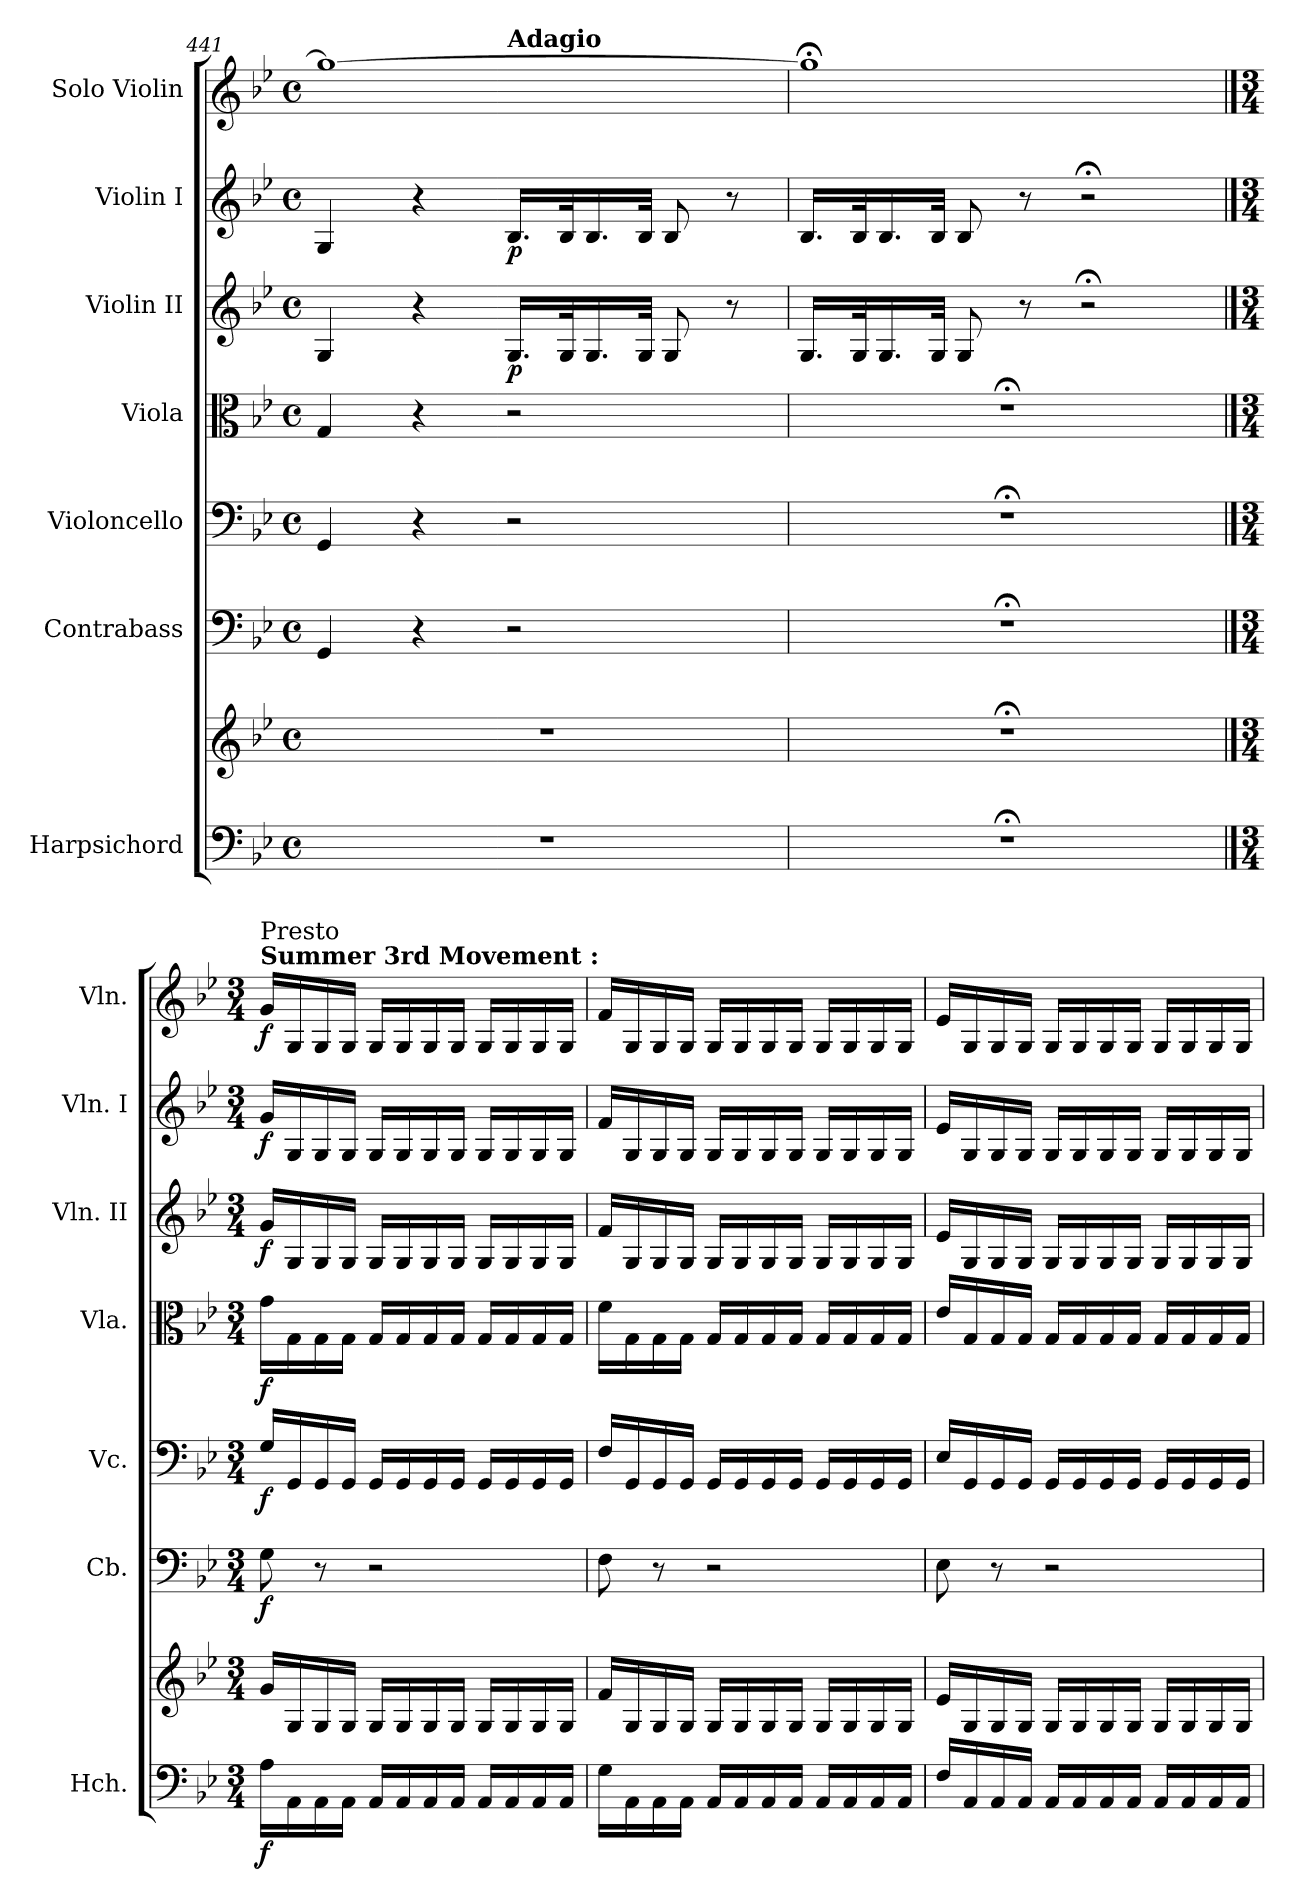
**kern	**kern	**dynam	**kern	**dynam	**kern	**dynam	**kern	**dynam	**kern	**dynam	**kern	**dynam	**kern	**dynam
*part7	*part7	*part7	*part6	*part6	*part5	*part5	*part4	*part4	*part3	*part3	*part2	*part2	*part1	*part1
*staff8	*staff7	*staff7/8	*staff6	*staff6	*staff5	*staff5	*staff4	*staff4	*staff3	*staff3	*staff2	*staff2	*staff1	*staff1
*I"Harpsichord	*	*	*I"Contrabass	*	*I"Violoncello	*	*I"Viola	*	*I"Violin II	*	*I"Violin I	*	*I"Solo Violin	*
*I'Hch.	*	*	*I'Cb.	*	*I'Vc.	*	*I'Vla.	*	*I'Vln. II	*	*I'Vln. I	*	*I'Vln.	*
*clefF4	*clefG2	*	*clefF4	*	*clefF4	*	*clefC3	*	*clefG2	*	*clefG2	*	*clefG2	*
*	*	*	*ITrd7c12	*	*	*	*	*	*	*	*	*	*	*
*k[b-e-]	*k[b-e-]	*	*k[b-e-]	*	*k[b-e-]	*	*k[b-e-]	*	*k[b-e-]	*	*k[b-e-]	*	*k[b-e-]	*
*M4/4	*M4/4	*	*M4/4	*	*M4/4	*	*M4/4	*	*M4/4	*	*M4/4	*	*M4/4	*
*met(c)	*met(c)	*	*met(c)	*	*met(c)	*	*met(c)	*	*met(c)	*	*met(c)	*	*met(c)	*
=441	=441	=441	=441	=441	=441	=441	=441	=441	=441	=441	=441	=441	=441	=441
*	*	*	*	*	*	*	*	*	*	*	*	*	*^	*
1r	1r	.	4GGG/	.	4GG/	.	4G/	.	4G/	.	4G/	.	1gg_	2ryy	.
.	.	.	4r	.	4r	.	4r	.	4r	.	4r	.	.	.	.
!	!	!	!	!	!	!	!	!	!	!	!	!	!	!LO:TX:a:B:t=Adagio	!
!	!	!	!	!	!	!	!	!	!	!LO:DY:b	!	!LO:DY:b	!	!	!
.	.	.	2r	.	2r	.	2r	.	16.G/LL	p	16.B-/LL	p	.	2ryy	.
.	.	.	.	.	.	.	.	.	32G/K	.	32B-/K	.	.	.	.
.	.	.	.	.	.	.	.	.	16.G/	.	16.B-/	.	.	.	.
.	.	.	.	.	.	.	.	.	32G/JJk	.	32B-/JJk	.	.	.	.
.	.	.	.	.	.	.	.	.	8G/	.	8B-/	.	.	.	.
.	.	.	.	.	.	.	.	.	8r	.	8r	.	.	.	.
*	*	*	*	*	*	*	*	*	*	*	*	*	*v	*v	*
!!LO:PB:g=z
=442	=442	=442	=442	=442	=442	=442	=442	=442	=442	=442	=442	=442	=442	=442
1r;<	1r;<	.	1r;<	.	1r;<	.	1r;<	.	16.G/LL	.	16.B-/LL	.	1gg;<Z]	.
.	.	.	.	.	.	.	.	.	32G/K	.	32B-/K	.	.	.
.	.	.	.	.	.	.	.	.	16.G/	.	16.B-/	.	.	.
.	.	.	.	.	.	.	.	.	32G/JJk	.	32B-/JJk	.	.	.
.	.	.	.	.	.	.	.	.	8G/	.	8B-/	.	.	.
.	.	.	.	.	.	.	.	.	8r	.	8r	.	.	.
.	.	.	.	.	.	.	.	.	2r;<	.	2r;<	.	.	.
==443	==443	==443	==443	==443	==443	==443	==443	==443	==443	==443	==443	==443	==443	==443
*M3/4	*M3/4	*	*M3/4	*	*M3/4	*	*M3/4	*	*M3/4	*	*M3/4	*	*M3/4	*
!	!	!	!	!	!	!	!	!	!	!	!	!	!LO:TX:a:B:t=Summer 3rd Movement &colon;	!
!	!	!	!	!	!	!	!	!	!	!	!	!	!LO:TX:t=Presto	!
!	!	!LO:DY:b=2	!	!LO:DY:b	!	!LO:DY:b	!	!LO:DY:b	!	!LO:DY:b	!	!LO:DY:b	!	!LO:DY:b
16A\LL	16g/LL	f	8GG\	f	16G/LL	f	16g\LL	f	16g/LL	f	16g/LL	f	16g/LL	f
16AA\	16G/	.	.	.	16GG/	.	16G\	.	16G/	.	16G/	.	16G/	.
16AA\	16G/	.	8r	.	16GG/	.	16G\	.	16G/	.	16G/	.	16G/	.
16AA\JJ	16G/JJ	.	.	.	16GG/JJ	.	16G\JJ	.	16G/JJ	.	16G/JJ	.	16G/JJ	.
16AA/LL	16G/LL	.	2r	.	16GG/LL	.	16G/LL	.	16G/LL	.	16G/LL	.	16G/LL	.
16AA/	16G/	.	.	.	16GG/	.	16G/	.	16G/	.	16G/	.	16G/	.
16AA/	16G/	.	.	.	16GG/	.	16G/	.	16G/	.	16G/	.	16G/	.
16AA/JJ	16G/JJ	.	.	.	16GG/JJ	.	16G/JJ	.	16G/JJ	.	16G/JJ	.	16G/JJ	.
16AA/LL	16G/LL	.	.	.	16GG/LL	.	16G/LL	.	16G/LL	.	16G/LL	.	16G/LL	.
16AA/	16G/	.	.	.	16GG/	.	16G/	.	16G/	.	16G/	.	16G/	.
16AA/	16G/	.	.	.	16GG/	.	16G/	.	16G/	.	16G/	.	16G/	.
16AA/JJ	16G/JJ	.	.	.	16GG/JJ	.	16G/JJ	.	16G/JJ	.	16G/JJ	.	16G/JJ	.
!!LO:PB:g=z
=444	=444	=444	=444	=444	=444	=444	=444	=444	=444	=444	=444	=444	=444	=444
16G\LL	16f/LL	.	8FF\	.	16F/LL	.	16f\LL	.	16f/LL	.	16f/LL	.	16f/LL	.
16AA\	16G/	.	.	.	16GG/	.	16G\	.	16G/	.	16G/	.	16G/	.
16AA\	16G/	.	8r	.	16GG/	.	16G\	.	16G/	.	16G/	.	16G/	.
16AA\JJ	16G/JJ	.	.	.	16GG/JJ	.	16G\JJ	.	16G/JJ	.	16G/JJ	.	16G/JJ	.
16AA/LL	16G/LL	.	2r	.	16GG/LL	.	16G/LL	.	16G/LL	.	16G/LL	.	16G/LL	.
16AA/	16G/	.	.	.	16GG/	.	16G/	.	16G/	.	16G/	.	16G/	.
16AA/	16G/	.	.	.	16GG/	.	16G/	.	16G/	.	16G/	.	16G/	.
16AA/JJ	16G/JJ	.	.	.	16GG/JJ	.	16G/JJ	.	16G/JJ	.	16G/JJ	.	16G/JJ	.
16AA/LL	16G/LL	.	.	.	16GG/LL	.	16G/LL	.	16G/LL	.	16G/LL	.	16G/LL	.
16AA/	16G/	.	.	.	16GG/	.	16G/	.	16G/	.	16G/	.	16G/	.
16AA/	16G/	.	.	.	16GG/	.	16G/	.	16G/	.	16G/	.	16G/	.
16AA/JJ	16G/JJ	.	.	.	16GG/JJ	.	16G/JJ	.	16G/JJ	.	16G/JJ	.	16G/JJ	.
=445	=445	=445	=445	=445	=445	=445	=445	=445	=445	=445	=445	=445	=445	=445
16F/LL	16e-/LL	.	8EE-\	.	16E-/LL	.	16e-/LL	.	16e-/LL	.	16e-/LL	.	16e-/LL	.
16AA/	16G/	.	.	.	16GG/	.	16G/	.	16G/	.	16G/	.	16G/	.
16AA/	16G/	.	8r	.	16GG/	.	16G/	.	16G/	.	16G/	.	16G/	.
16AA/JJ	16G/JJ	.	.	.	16GG/JJ	.	16G/JJ	.	16G/JJ	.	16G/JJ	.	16G/JJ	.
16AA/LL	16G/LL	.	2r	.	16GG/LL	.	16G/LL	.	16G/LL	.	16G/LL	.	16G/LL	.
16AA/	16G/	.	.	.	16GG/	.	16G/	.	16G/	.	16G/	.	16G/	.
16AA/	16G/	.	.	.	16GG/	.	16G/	.	16G/	.	16G/	.	16G/	.
16AA/JJ	16G/JJ	.	.	.	16GG/JJ	.	16G/JJ	.	16G/JJ	.	16G/JJ	.	16G/JJ	.
16AA/LL	16G/LL	.	.	.	16GG/LL	.	16G/LL	.	16G/LL	.	16G/LL	.	16G/LL	.
16AA/	16G/	.	.	.	16GG/	.	16G/	.	16G/	.	16G/	.	16G/	.
16AA/	16G/	.	.	.	16GG/	.	16G/	.	16G/	.	16G/	.	16G/	.
16AA/JJ	16G/JJ	.	.	.	16GG/JJ	.	16G/JJ	.	16G/JJ	.	16G/JJ	.	16G/JJ	.
=	=	=	=	=	=	=	=	=	=	=	=	=	=	=
*-	*-	*-	*-	*-	*-	*-	*-	*-	*-	*-	*-	*-	*-	*-
